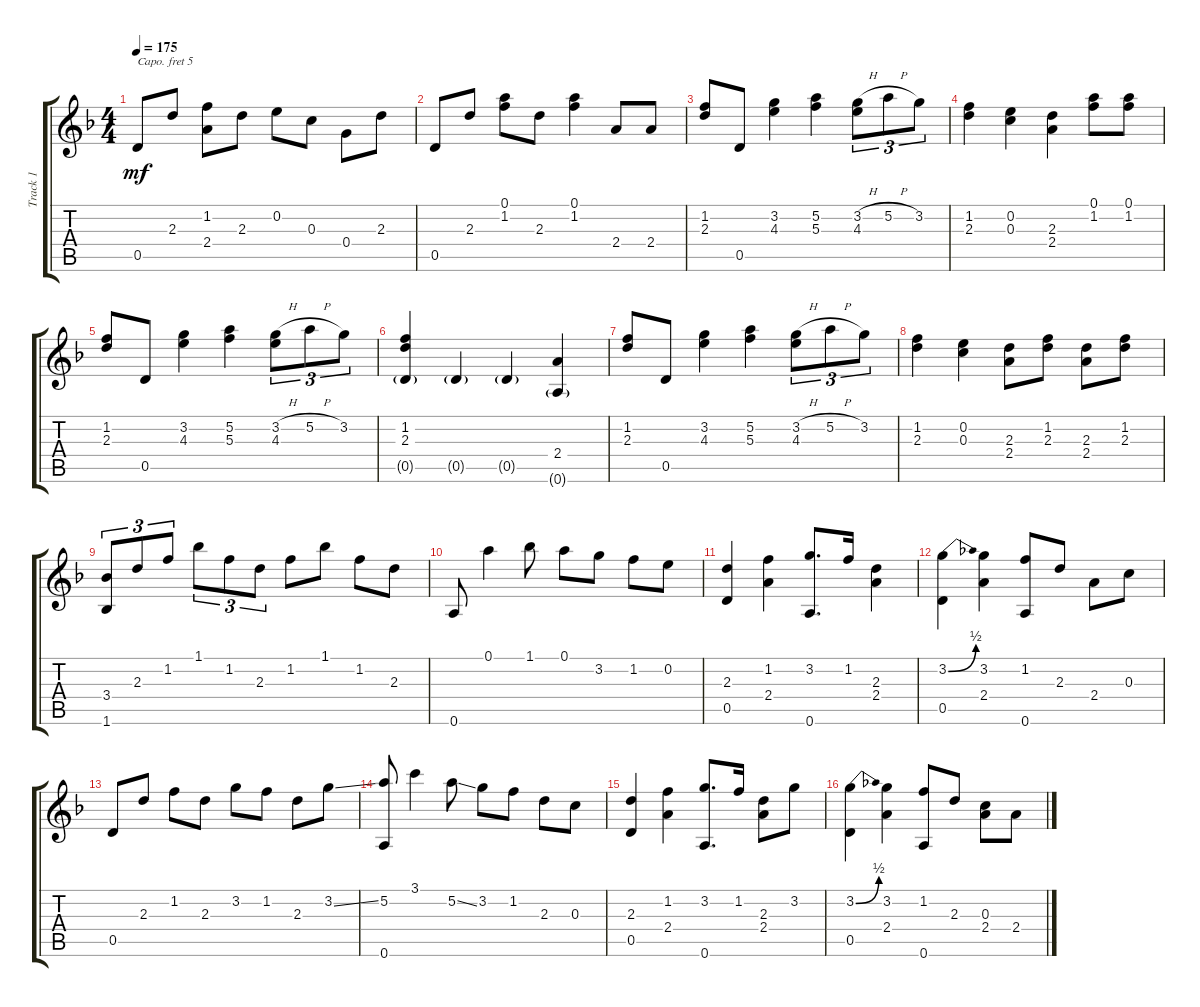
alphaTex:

\track ("Track 1" "Track 1") {instrument acousticguitarsteel}
\staff {score tabs}
\capo 5
\tuning (E4 B3 G3 D3 A2 E2) {hide}
\ts (4 4)
\tempo 175
\clef g2
\ks dminor
0.5.8{dy mf} 2.3.8 (1.2 2.4).8 2.3.8 0.2.8 0.3.8 0.4.8 2.3.8 |
0.5.8 2.3.8 (0.1 1.2).8 2.3.8 (0.1 1.2).4 2.4.8 2.4.8 |
(1.2 2.3).8 0.5.8 (3.2 4.3).4 (5.2 5.3).4 (3.2{h} 4.3).8{tu (3 2)} 5.2{h}.8{tu (3 2)} 3.2.8{tu (3 2)} |
(1.2 2.3).4 (0.2 0.3).4 (2.3 2.4).4 (0.1 1.2).8 (0.1 1.2).8 |
(1.2 2.3).8 0.5.8 (3.2 4.3).4 (5.2 5.3).4 (3.2{h} 4.3).8{tu (3 2)} 5.2{h}.8{tu (3 2)} 3.2.8{tu (3 2)} |
(1.2 2.3 0.5{g}).4 0.5{g}.4 0.5{g}.4 (2.4 0.6{g}).4 |
(1.2 2.3).8 0.5.8 (3.2 4.3).4 (5.2 5.3).4 (3.2{h} 4.3).8{tu (3 2)} 5.2{h}.8{tu (3 2)} 3.2.8{tu (3 2)} |
(1.2 2.3).4 (0.2 0.3).4 (2.3 2.4).8 (1.2 2.3).8 (2.3 2.4).8 (1.2 2.3).8 |
(3.4 1.6).8{tu (3 2)} 2.3.8{tu (3 2)} 1.2.8{tu (3 2)} 1.1.8{tu (3 2)} 1.2.8{tu (3 2)} 2.3.8{tu (3 2)} 1.2.8 1.1.8 1.2.8 2.3.8 |
0.6.8 0.1.4 1.1.8 0.1.8 3.2.8 1.2.8 0.2.8 |
(2.3 0.5).4 (1.2 2.4).4 (3.2 0.6).8{d} 1.2.16 (2.3 2.4).4 |
(3.2{be (bend 0 0 60 2)} 0.5).4 (3.2 2.4).4 (1.2 0.6).8 2.3.8 2.4.8 0.3.8 |
0.5.8 2.3.8 1.2.8 2.3.8 3.2.8 1.2.8 2.3.8 3.2{ss}.8 |
(5.2 0.6).8 3.1.4 5.2{ss}.8 3.2.8 1.2.8 2.3.8 0.3.8 |
(2.3 0.5).4 (1.2 2.4).4 (3.2 0.6).8{d} 1.2.16 (2.3 2.4).8 3.2.8 |
(3.2{be (bend 0 0 60 2)} 0.5).4 (3.2 2.4).4 (1.2 0.6).8 2.3.8 (0.3 2.4).8 2.4.8
